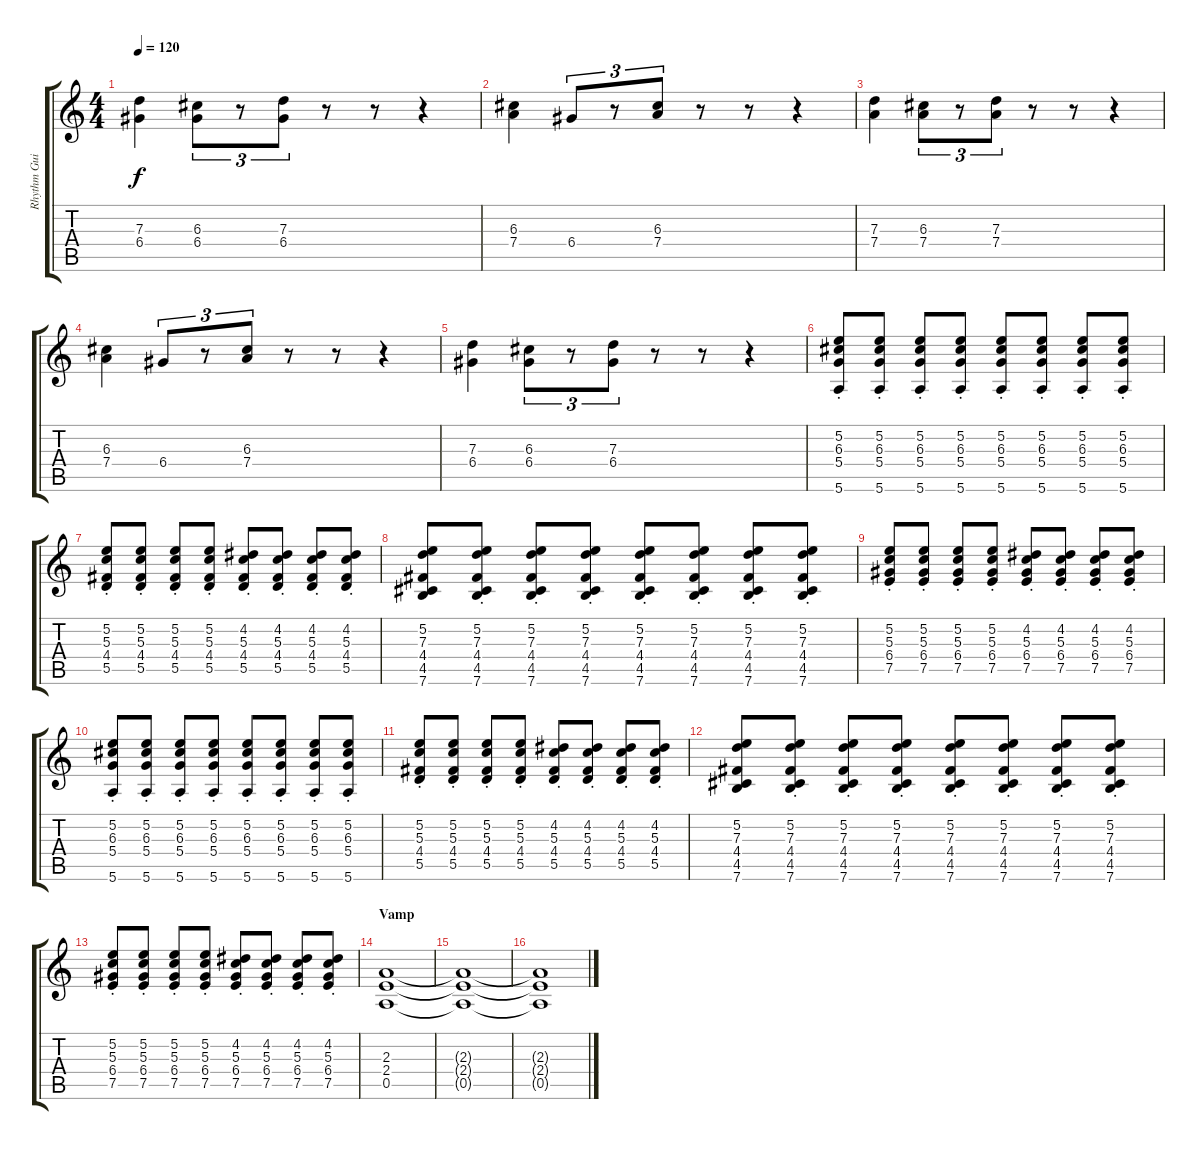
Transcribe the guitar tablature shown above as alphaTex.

\track ("Rhythm Guitarz" "Rhythm Gui") {instrument electricguitarmuted}
\staff {score tabs}
\tuning (E4 B3 G3 D3 A2 E2) {hide}
\ts (4 4)
\tempo 120
\clef g2
\ks c
(7.3 6.4).4{dy f} (6.3 6.4).8{tu (3 2)} r.8{tu (3 2)} (7.3 6.4).8{tu (3 2)} r.8 r.8 r.4 |
(6.3 7.4).4 6.4.8{tu (3 2)} r.8{tu (3 2)} (6.3 7.4).8{tu (3 2)} r.8 r.8 r.4 |
(7.3 7.4).4 (6.3 7.4).8{tu (3 2)} r.8{tu (3 2)} (7.3 7.4).8{tu (3 2)} r.8 r.8 r.4 |
(6.3 7.4).4 6.4.8{tu (3 2)} r.8{tu (3 2)} (6.3 7.4).8{tu (3 2)} r.8 r.8 r.4 |
(7.3 6.4).4 (6.3 6.4).8{tu (3 2)} r.8{tu (3 2)} (7.3 6.4).8{tu (3 2)} r.8 r.8 r.4 |
(5.2{st} 6.3{st} 5.4{st} 5.6{st}).8{volume 6 instrument electricguitarjazz} (5.2{st} 6.3{st} 5.4{st} 5.6{st}).8 (5.2{st} 6.3{st} 5.4{st} 5.6{st}).8 (5.2{st} 6.3{st} 5.4{st} 5.6{st}).8 (5.2{st} 6.3{st} 5.4{st} 5.6{st}).8 (5.2{st} 6.3{st} 5.4{st} 5.6{st}).8 (5.2{st} 6.3{st} 5.4{st} 5.6{st}).8 (5.2{st} 6.3{st} 5.4{st} 5.6{st}).8 |
(5.2{st} 5.3{st} 4.4{st} 5.5{st}).8 (5.2{st} 5.3{st} 4.4{st} 5.5{st}).8 (5.2{st} 5.3{st} 4.4{st} 5.5{st}).8 (5.2{st} 5.3{st} 4.4{st} 5.5{st}).8 (4.2{st} 5.3{st} 4.4{st} 5.5{st}).8 (4.2{st} 5.3{st} 4.4{st} 5.5{st}).8 (4.2{st} 5.3{st} 4.4{st} 5.5{st}).8 (4.2{st} 5.3{st} 4.4{st} 5.5{st}).8 |
(5.2 7.3 4.4 4.5 7.6).8 (5.2{st} 7.3{st} 4.4{st} 4.5{st} 7.6{st}).8 (5.2{st} 7.3{st} 4.4{st} 4.5{st} 7.6{st}).8 (5.2{st} 7.3{st} 4.4{st} 4.5{st} 7.6{st}).8 (5.2{st} 7.3{st} 4.4{st} 4.5{st} 7.6{st}).8 (5.2{st} 7.3{st} 4.4{st} 4.5{st} 7.6{st}).8 (5.2{st} 7.3{st} 4.4{st} 4.5{st} 7.6{st}).8 (5.2{st} 7.3{st} 4.4{st} 4.5{st} 7.6{st}).8 |
(5.2{st} 5.3{st} 6.4{st} 7.5{st}).8 (5.2{st} 5.3{st} 6.4{st} 7.5{st}).8 (5.2{st} 5.3{st} 6.4{st} 7.5{st}).8 (5.2{st} 5.3{st} 6.4{st} 7.5{st}).8 (4.2{st} 5.3{st} 6.4{st} 7.5{st}).8 (4.2{st} 5.3{st} 6.4{st} 7.5{st}).8 (4.2{st} 5.3{st} 6.4{st} 7.5{st}).8 (4.2{st} 5.3{st} 6.4{st} 7.5{st}).8 |
(5.2{st} 6.3{st} 5.4{st} 5.6{st}).8{volume 6 instrument electricguitarjazz} (5.2{st} 6.3{st} 5.4{st} 5.6{st}).8 (5.2{st} 6.3{st} 5.4{st} 5.6{st}).8 (5.2{st} 6.3{st} 5.4{st} 5.6{st}).8 (5.2{st} 6.3{st} 5.4{st} 5.6{st}).8 (5.2{st} 6.3{st} 5.4{st} 5.6{st}).8 (5.2{st} 6.3{st} 5.4{st} 5.6{st}).8 (5.2{st} 6.3{st} 5.4{st} 5.6{st}).8 |
(5.2{st} 5.3{st} 4.4{st} 5.5{st}).8 (5.2{st} 5.3{st} 4.4{st} 5.5{st}).8 (5.2{st} 5.3{st} 4.4{st} 5.5{st}).8 (5.2{st} 5.3{st} 4.4{st} 5.5{st}).8 (4.2{st} 5.3{st} 4.4{st} 5.5{st}).8 (4.2{st} 5.3{st} 4.4{st} 5.5{st}).8 (4.2{st} 5.3{st} 4.4{st} 5.5{st}).8 (4.2{st} 5.3{st} 4.4{st} 5.5{st}).8 |
(5.2 7.3 4.4 4.5 7.6).8 (5.2{st} 7.3{st} 4.4{st} 4.5{st} 7.6{st}).8 (5.2{st} 7.3{st} 4.4{st} 4.5{st} 7.6{st}).8 (5.2{st} 7.3{st} 4.4{st} 4.5{st} 7.6{st}).8 (5.2{st} 7.3{st} 4.4{st} 4.5{st} 7.6{st}).8 (5.2{st} 7.3{st} 4.4{st} 4.5{st} 7.6{st}).8 (5.2{st} 7.3{st} 4.4{st} 4.5{st} 7.6{st}).8 (5.2{st} 7.3{st} 4.4{st} 4.5{st} 7.6{st}).8 |
(5.2{st} 5.3{st} 6.4{st} 7.5{st}).8 (5.2{st} 5.3{st} 6.4{st} 7.5{st}).8 (5.2{st} 5.3{st} 6.4{st} 7.5{st}).8 (5.2{st} 5.3{st} 6.4{st} 7.5{st}).8 (4.2{st} 5.3{st} 6.4{st} 7.5{st}).8 (4.2{st} 5.3{st} 6.4{st} 7.5{st}).8 (4.2{st} 5.3{st} 6.4{st} 7.5{st}).8 (4.2{st} 5.3{st} 6.4{st} 7.5{st}).8 |
\section ("" "Vamp ")
(2.3 2.4 0.5).1{volume 13 instrument distortionguitar} |
(2.3{t} 2.4{t} 0.5{t}).1 |
(2.3{t} 2.4{t} 0.5{t}).1
